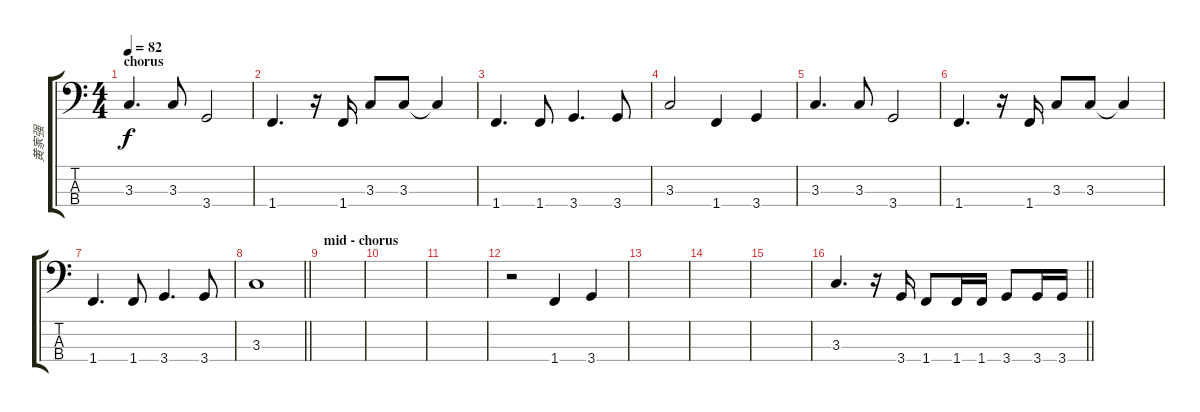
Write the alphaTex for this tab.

\track ("黄家强" "黄家强") {instrument electricbassfinger}
\staff {score tabs}
\tuning (G2 D2 A1 E1) {hide}
\ts (4 4)
\section ("" "chorus")
\tempo 82
\clef f4
\ks c
3.3.4{d dy f} 3.3.8 3.4.2 |
1.4.4{d} r.16 1.4.16 3.3.8 3.3.8 3.3{t}.4 |
1.4.4{d} 1.4.8 3.4.4{d} 3.4.8 |
3.3.2 1.4.4 3.4.4 |
3.3.4{d} 3.3.8 3.4.2 |
1.4.4{d} r.16 1.4.16 3.3.8 3.3.8 3.3{t}.4 |
1.4.4{d} 1.4.8 3.4.4{d} 3.4.8 |
\barLineRight lightlight
3.3.1 |
\section ("" "mid - chorus")
|
|
|
r.2 1.4.4 3.4.4 |
|
|
|
\barLineRight lightlight
3.3.4{d} r.16 3.4.16 1.4.8 1.4.16 1.4.16 3.4.8 3.4.16 3.4.16
